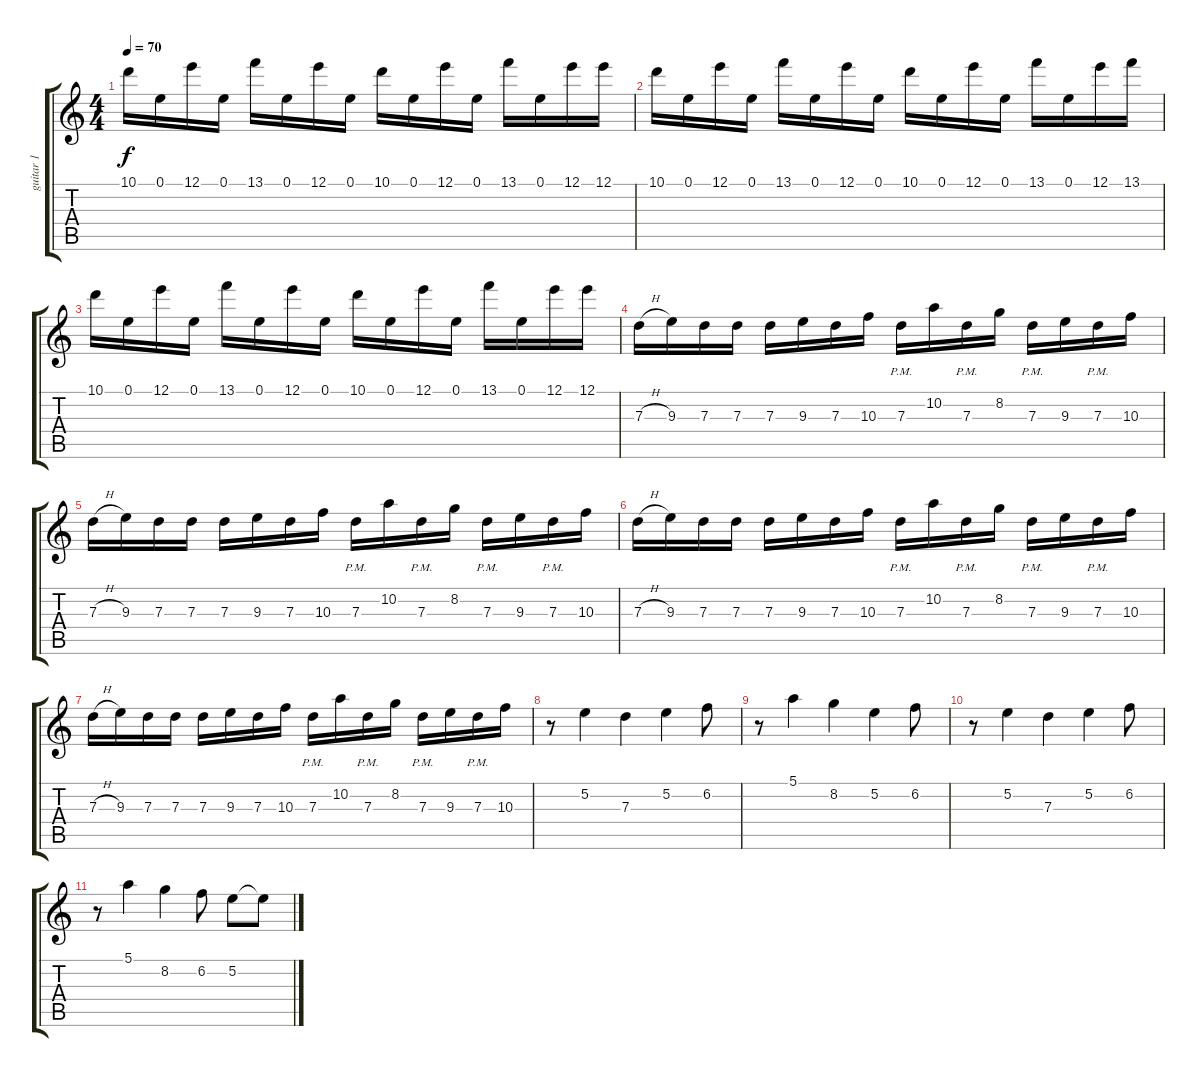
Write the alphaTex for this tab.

\track ("guitar 1" "guitar 1") {instrument overdrivenguitar}
\staff {score tabs}
\tuning (E4 B3 G3 D3 A2 D2) {hide}
\ts (4 4)
\tempo 70
\clef g2
\ks c
10.1.16{dy f} 0.1.16 12.1.16 0.1.16 13.1.16 0.1.16 12.1.16 0.1.16 10.1.16 0.1.16 12.1.16 0.1.16 13.1.16 0.1.16 12.1.16 12.1.16 |
10.1.16 0.1.16 12.1.16 0.1.16 13.1.16 0.1.16 12.1.16 0.1.16 10.1.16 0.1.16 12.1.16 0.1.16 13.1.16 0.1.16 12.1.16 13.1.16 |
10.1.16 0.1.16 12.1.16 0.1.16 13.1.16 0.1.16 12.1.16 0.1.16 10.1.16 0.1.16 12.1.16 0.1.16 13.1.16 0.1.16 12.1.16 12.1.16 |
7.3{h}.16 9.3.16 7.3.16 7.3.16 7.3.16 9.3.16 7.3.16 10.3.16 7.3{pm}.16 10.2.16 7.3{pm}.16 8.2.16 7.3{pm}.16 9.3.16 7.3{pm}.16 10.3.16 |
7.3{h}.16 9.3.16 7.3.16 7.3.16 7.3.16 9.3.16 7.3.16 10.3.16 7.3{pm}.16 10.2.16 7.3{pm}.16 8.2.16 7.3{pm}.16 9.3.16 7.3{pm}.16 10.3.16 |
7.3{h}.16 9.3.16 7.3.16 7.3.16 7.3.16 9.3.16 7.3.16 10.3.16 7.3{pm}.16 10.2.16 7.3{pm}.16 8.2.16 7.3{pm}.16 9.3.16 7.3{pm}.16 10.3.16 |
7.3{h}.16 9.3.16 7.3.16 7.3.16 7.3.16 9.3.16 7.3.16 10.3.16 7.3{pm}.16 10.2.16 7.3{pm}.16 8.2.16 7.3{pm}.16 9.3.16 7.3{pm}.16 10.3.16 |
r.8 5.2.4{instrument electricguitarjazz} 7.3.4 5.2.4 6.2.8 |
r.8 5.1.4 8.2.4 5.2.4 6.2.8 |
r.8 5.2.4 7.3.4 5.2.4 6.2.8 |
r.8 5.1.4 8.2.4 6.2.8 5.2.8 5.2{t}.8
